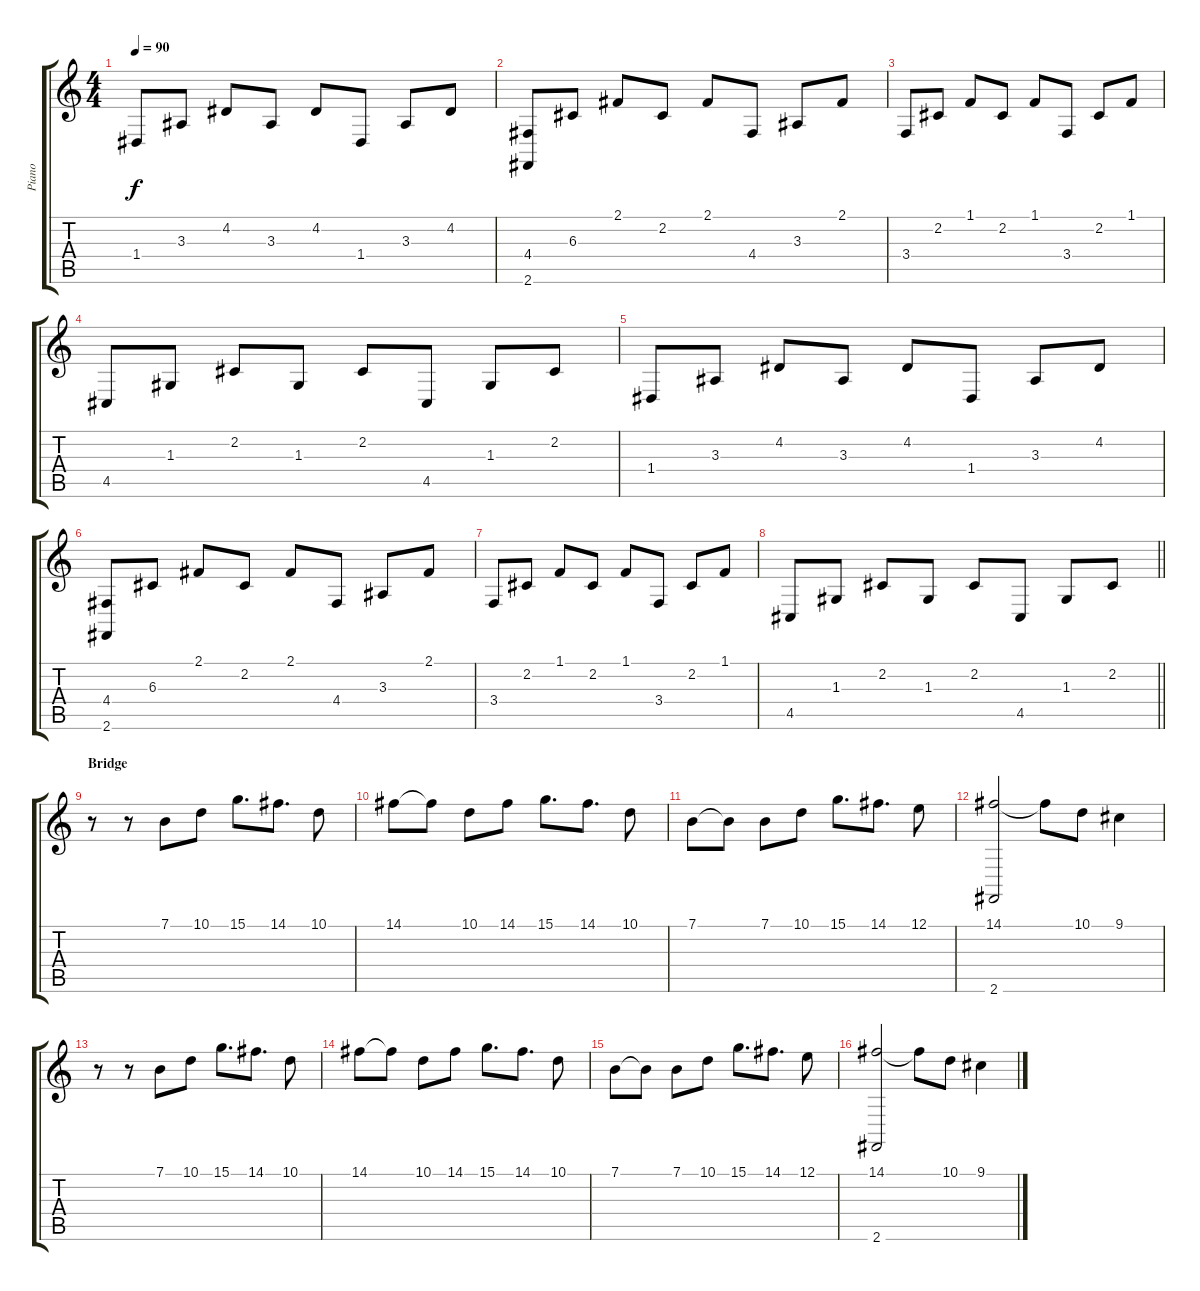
\track ("Piano" "Piano") {instrument acousticgrandpiano}
\staff {score tabs}
\tuning (E4 B3 G3 D3 A2 E2) {hide}
\ts (4 4)
\tempo 90
\clef g2
\ks c
1.4.8{dy f} 3.3.8 4.2.8 3.3.8 4.2.8 1.4.8 3.3.8 4.2.8 |
(4.4 2.6).8 6.3.8 2.1.8 2.2.8 2.1.8 4.4.8 3.3.8 2.1.8 |
3.4.8 2.2.8 1.1.8 2.2.8 1.1.8 3.4.8 2.2.8 1.1.8 |
4.5.8 1.3.8 2.2.8 1.3.8 2.2.8 4.5.8 1.3.8 2.2.8 |
1.4.8 3.3.8 4.2.8 3.3.8 4.2.8 1.4.8 3.3.8 4.2.8 |
(4.4 2.6).8 6.3.8 2.1.8 2.2.8 2.1.8 4.4.8 3.3.8 2.1.8 |
3.4.8 2.2.8 1.1.8 2.2.8 1.1.8 3.4.8 2.2.8 1.1.8 |
\barLineRight lightlight
4.5.8 1.3.8 2.2.8 1.3.8 2.2.8 4.5.8 1.3.8 2.2.8 |
\section ("" "Bridge ")
r.8 r.8 7.1.8 10.1.8 15.1.8{d} 14.1.8{d} 10.1.8 |
14.1.8 14.1{t}.8 10.1.8 14.1.8 15.1.8{d} 14.1.8{d} 10.1.8 |
7.1.8 7.1{t}.8 7.1.8 10.1.8 15.1.8{d} 14.1.8{d} 12.1.8 |
(14.1 2.6).2 14.1{t}.8 10.1.8 9.1.4 |
r.8 r.8 7.1.8 10.1.8 15.1.8{d} 14.1.8{d} 10.1.8 |
14.1.8 14.1{t}.8 10.1.8 14.1.8 15.1.8{d} 14.1.8{d} 10.1.8 |
7.1.8 7.1{t}.8 7.1.8 10.1.8 15.1.8{d} 14.1.8{d} 12.1.8 |
(14.1 2.6).2 14.1{t}.8 10.1.8 9.1.4
